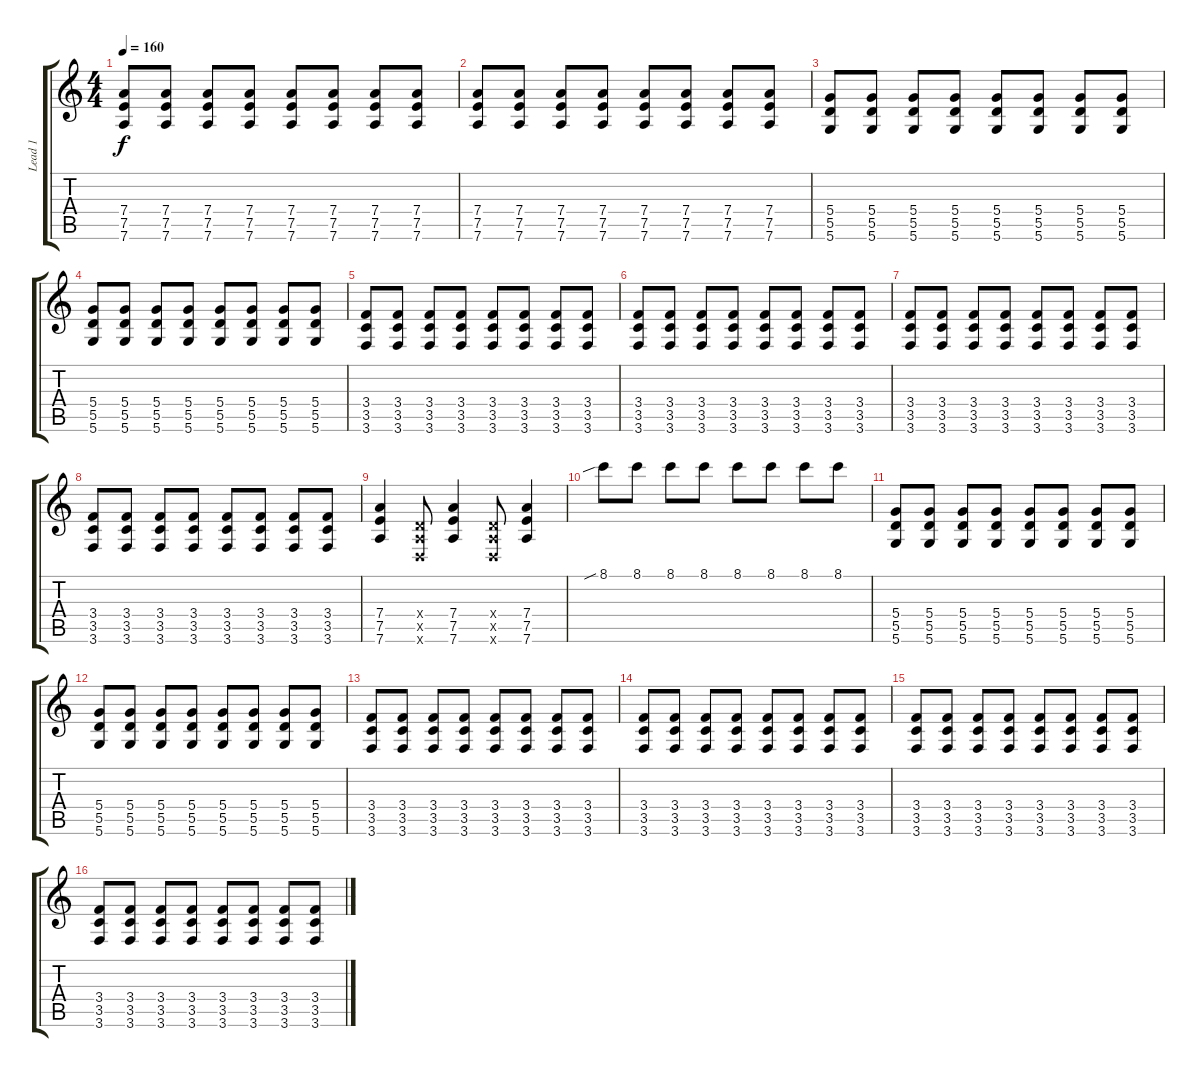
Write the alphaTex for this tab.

\track ("Lead 1" "Lead 1") {instrument overdrivenguitar}
\staff {score tabs}
\tuning (E4 B3 G3 D3 A2 D2) {hide}
\ts (4 4)
\tempo 160
\clef g2
\ks c
(7.4 7.5 7.6).8{dy f} (7.4 7.5 7.6).8 (7.4 7.5 7.6).8 (7.4 7.5 7.6).8 (7.4 7.5 7.6).8 (7.4 7.5 7.6).8 (7.4 7.5 7.6).8 (7.4 7.5 7.6).8 |
(7.4 7.5 7.6).8 (7.4 7.5 7.6).8 (7.4 7.5 7.6).8 (7.4 7.5 7.6).8 (7.4 7.5 7.6).8 (7.4 7.5 7.6).8 (7.4 7.5 7.6).8 (7.4 7.5 7.6).8 |
(5.4 5.5 5.6).8 (5.4 5.5 5.6).8 (5.4 5.5 5.6).8 (5.4 5.5 5.6).8 (5.4 5.5 5.6).8 (5.4 5.5 5.6).8 (5.4 5.5 5.6).8 (5.4 5.5 5.6).8 |
(5.4 5.5 5.6).8 (5.4 5.5 5.6).8 (5.4 5.5 5.6).8 (5.4 5.5 5.6).8 (5.4 5.5 5.6).8 (5.4 5.5 5.6).8 (5.4 5.5 5.6).8 (5.4 5.5 5.6).8 |
(3.4 3.5 3.6).8 (3.4 3.5 3.6).8 (3.4 3.5 3.6).8 (3.4 3.5 3.6).8 (3.4 3.5 3.6).8 (3.4 3.5 3.6).8 (3.4 3.5 3.6).8 (3.4 3.5 3.6).8 |
(3.4 3.5 3.6).8 (3.4 3.5 3.6).8 (3.4 3.5 3.6).8 (3.4 3.5 3.6).8 (3.4 3.5 3.6).8 (3.4 3.5 3.6).8 (3.4 3.5 3.6).8 (3.4 3.5 3.6).8 |
(3.4 3.5 3.6).8 (3.4 3.5 3.6).8 (3.4 3.5 3.6).8 (3.4 3.5 3.6).8 (3.4 3.5 3.6).8 (3.4 3.5 3.6).8 (3.4 3.5 3.6).8 (3.4 3.5 3.6).8 |
(3.4 3.5 3.6).8 (3.4 3.5 3.6).8 (3.4 3.5 3.6).8 (3.4 3.5 3.6).8 (3.4 3.5 3.6).8 (3.4 3.5 3.6).8 (3.4 3.5 3.6).8 (3.4 3.5 3.6).8 |
(7.4 7.5 7.6).4 (0.4{x} 0.5{x} 0.6{x}).8 (7.4 7.5 7.6).4 (0.4{x} 0.5{x} 0.6{x}).8 (7.4 7.5 7.6).4 |
8.1{sib}.8 8.1.8 8.1.8 8.1.8 8.1.8 8.1.8 8.1.8 8.1.8 |
(5.4 5.5 5.6).8 (5.4 5.5 5.6).8 (5.4 5.5 5.6).8 (5.4 5.5 5.6).8 (5.4 5.5 5.6).8 (5.4 5.5 5.6).8 (5.4 5.5 5.6).8 (5.4 5.5 5.6).8 |
(5.4 5.5 5.6).8 (5.4 5.5 5.6).8 (5.4 5.5 5.6).8 (5.4 5.5 5.6).8 (5.4 5.5 5.6).8 (5.4 5.5 5.6).8 (5.4 5.5 5.6).8 (5.4 5.5 5.6).8 |
(3.4 3.5 3.6).8 (3.4 3.5 3.6).8 (3.4 3.5 3.6).8 (3.4 3.5 3.6).8 (3.4 3.5 3.6).8 (3.4 3.5 3.6).8 (3.4 3.5 3.6).8 (3.4 3.5 3.6).8 |
(3.4 3.5 3.6).8 (3.4 3.5 3.6).8 (3.4 3.5 3.6).8 (3.4 3.5 3.6).8 (3.4 3.5 3.6).8 (3.4 3.5 3.6).8 (3.4 3.5 3.6).8 (3.4 3.5 3.6).8 |
(3.4 3.5 3.6).8 (3.4 3.5 3.6).8 (3.4 3.5 3.6).8 (3.4 3.5 3.6).8 (3.4 3.5 3.6).8 (3.4 3.5 3.6).8 (3.4 3.5 3.6).8 (3.4 3.5 3.6).8 |
(3.4 3.5 3.6).8 (3.4 3.5 3.6).8 (3.4 3.5 3.6).8 (3.4 3.5 3.6).8 (3.4 3.5 3.6).8 (3.4 3.5 3.6).8 (3.4 3.5 3.6).8 (3.4 3.5 3.6).8
